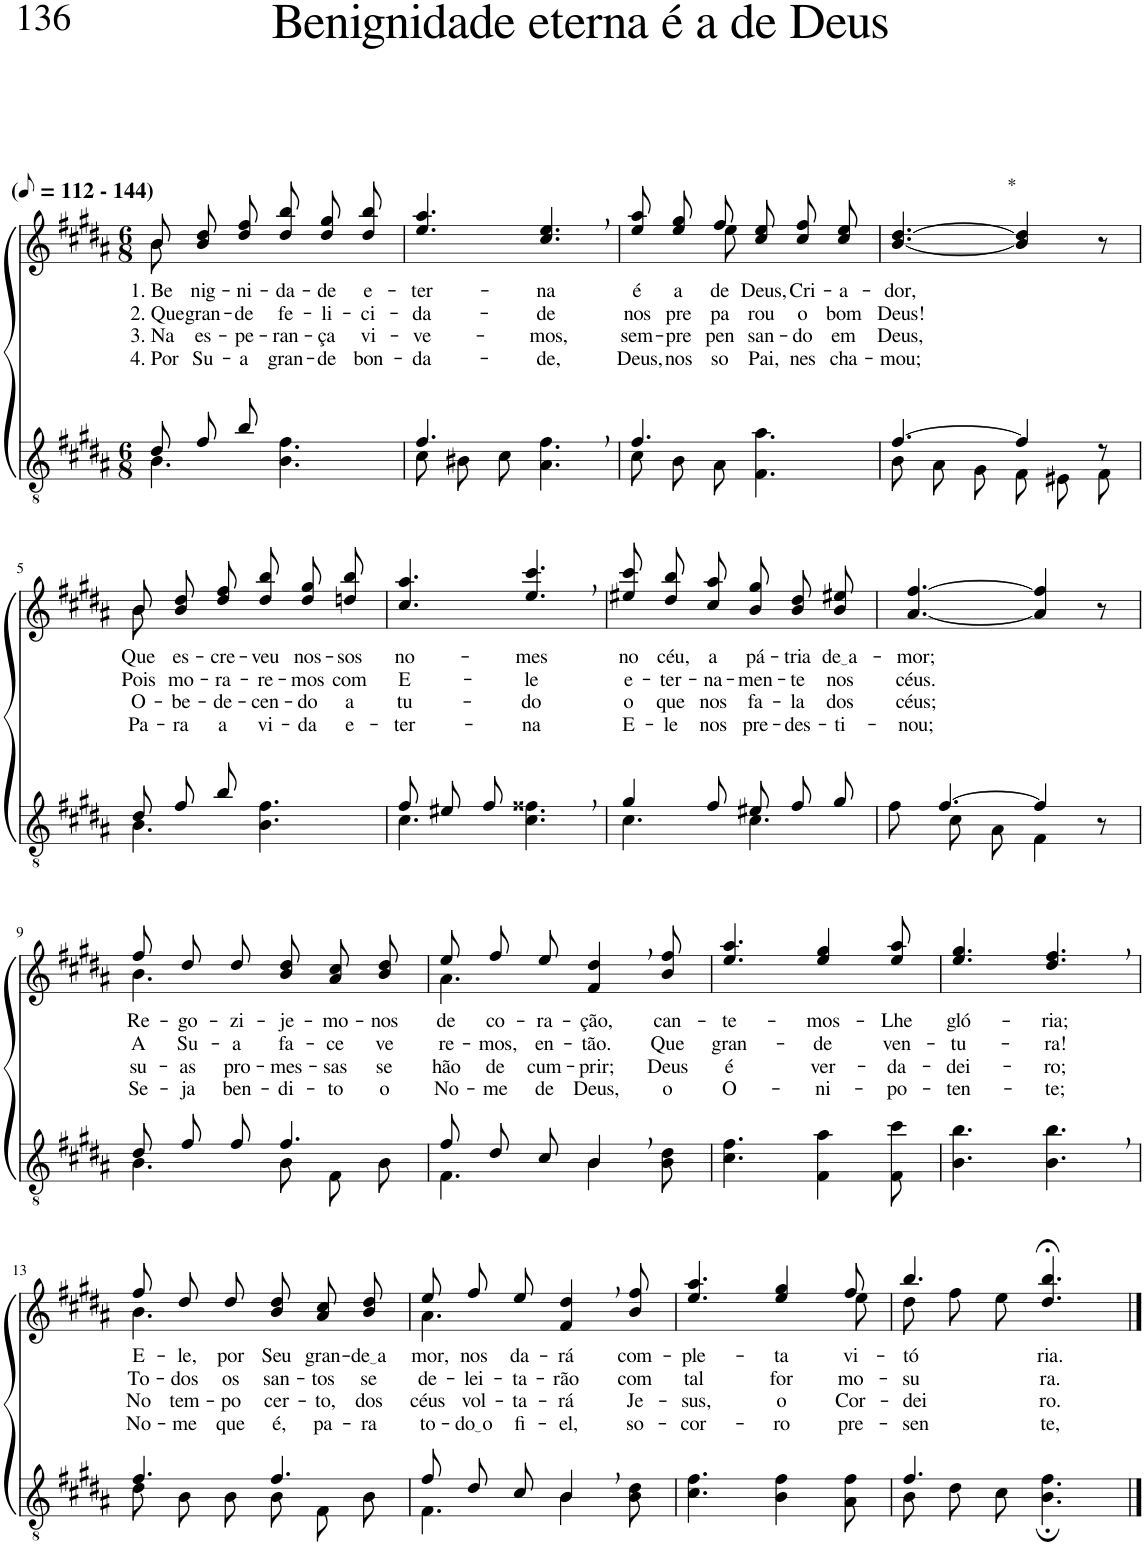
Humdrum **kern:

**kern	**kern	**text	**text	**text	**text
*part2	*part1	*part1	*part1	*part1	*part1
*staff2	*staff1	*staff1	*staff1	*staff1	*staff1
*I"Parte III e IV	*I"Parte I e II	*	*	*	*
*clefGv2	*clefG2	*	*	*	*
*Trd5c9	*Trd5c9	*	*	*	*
*k[f#c#g#d#a#]	*k[f#c#g#d#a#]	*	*	*	*
*M6/8	*M6/8	*	*	*	*
*MM56	*MM56	*	*	*	*
=1	=1	=1	=1	=1	=1
*^	*^	*	*	*	*
!	!	!LO:TX:a:B:t=(	!	!	!	!	!
!	!	!LO:TX:a:B:t=- 144)	!	!	!	!	!
!	!	!	!	!LO:LY:b	!LO:LY:b	!LO:LY:b	!LO:LY:b
8d#/L	4.B\	8b\L	8b\	1. Be-	2. Que	3. Na	4. Por
!	!	!	!	!LO:LY:b	!LO:LY:b	!LO:LY:b	!LO:LY:b
8f#/	.	8b\ 8dd#\	2ryy	-nig-	gran-	es-	Su-
!	!	!	!	!LO:LY:b	!LO:LY:b	!LO:LY:b	!LO:LY:b
8b/J	.	8dd#\ 8ff#\J	.	-ni-	-de	-pe-	-a
!	!	!	!	!LO:LY:b	!LO:LY:b	!LO:LY:b	!LO:LY:b
4.ryy	4.B\ 4.f#\	8dd#\ 8bb\L	.	-da-	fe-	-ran-	gran-
!	!	!	!	!LO:LY:b	!LO:LY:b	!LO:LY:b	!LO:LY:b
.	.	8dd#\ 8gg#\	.	-de	-li-	-ça	-de
!	!	!	!	!LO:LY:b	!LO:LY:b	!LO:LY:b	!LO:LY:b
.	.	8dd#\ 8bb\J	8ryy	e-	-ci-	vi-	bon-
=2	=2	=2	=2	=2	=2	=2	=2
!	!	!	!	!LO:LY:b	!LO:LY:b	!LO:LY:b	!LO:LY:b
*	*	*v	*v	*	*	*	*
4.f#/	8c#\L	4.ee/ 4.aa#/	-ter-	-da-	-ve-	-da-
.	8B#X\	.	.	.	.	.
.	8c#\J	.	.	.	.	.
!	!	!	!LO:LY:b	!LO:LY:b	!LO:LY:b	!LO:LY:b
4.ryy	4.A#\ 4.f#\	4.cc#/, 4.ee/,	-na	-de	-mos,	-de,
=3	=3	=3	=3	=3	=3	=3
!	!	!	!LO:LY:b	!LO:LY:b	!LO:LY:b	!LO:LY:b
*	*	*^	*	*	*	*
4.f#/	8c#\L	8ee\ 8aa#\L	4ryy	é	nos	sem-	Deus,
!	!	!	!	!LO:LY:b	!LO:LY:b	!LO:LY:b	!LO:LY:b
.	8B\	8ee\ 8gg#\	.	a	pre-	-pre	nos-
!	!	!	!	!LO:LY:b	!LO:LY:b	!LO:LY:b	!LO:LY:b
.	8A#\J	8ff#\J	8ee\	de	-pa-	pen-	-so
!	!	!	!	!LO:LY:b	!LO:LY:b	!LO:LY:b	!LO:LY:b
4.ryy	4.F#\ 4.a#\	8cc#\ 8ee\L	4.ryy	Deus,	-rou	-san-	Pai,
!	!	!	!	!LO:LY:b	!LO:LY:b	!LO:LY:b	!LO:LY:b
.	.	8cc#\ 8ff#\	.	Cri-	o	-do	nes
!	!	!	!	!LO:LY:b	!LO:LY:b	!LO:LY:b	!LO:LY:b
.	.	8cc#\ 8ee\J	.	-a-	bom	em	cha-
*	*	*v	*v	*	*	*	*
=4	=4	=4	=4	=4	=4	=4
!	!	!LO:TX:a:t=*	!	!	!	!
!	!	!	!LO:LY:b	!LO:LY:b	!LO:LY:b	!LO:LY:b
[4.f#/	8B\L	[4.b/ [4.dd#/	-dor,	Deus!	Deus,	-mou;
.	8A#\	.	.	.	.	.
.	8G#\J	.	.	.	.	.
4f#/]	8F#\L	4b/] 4dd#/]	.	.	.	.
.	8E#X\	.	.	.	.	.
8r	8F#\J	8r	.	.	.	.
!!LO:LB:g=z
=5	=5	=5	=5	=5	=5	=5
!	!	!	!LO:LY:b	!LO:LY:b	!LO:LY:b	!LO:LY:b
*	*	*^	*	*	*	*
8d#/L	4.B\	8b\L	8b\	Que	Pois	O-	Pa-
!	!	!	!	!LO:LY:b	!LO:LY:b	!LO:LY:b	!LO:LY:b
8f#/	.	8b\ 8dd#\	2ryy	es-	mo-	-be-	-ra
!	!	!	!	!LO:LY:b	!LO:LY:b	!LO:LY:b	!LO:LY:b
8b/J	.	8dd#\ 8ff#\J	.	-cre-	-ra-	-de-	a
!	!	!	!	!LO:LY:b	!LO:LY:b	!LO:LY:b	!LO:LY:b
4.B\ 4.f#\	4.ryy	8dd#\ 8bb\L	.	-veu	-re-	-cen-	vi-
!	!	!	!	!LO:LY:b	!LO:LY:b	!LO:LY:b	!LO:LY:b
.	.	8dd#\ 8gg#\	.	nos-	-mos	-do	-da
!	!	!	!	!LO:LY:b	!LO:LY:b	!LO:LY:b	!LO:LY:b
.	.	8ddn\ 8bb\J	8ryy	-sos	com	a	e-
=6	=6	=6	=6	=6	=6	=6	=6
!	!	!	!	!LO:LY:b	!LO:LY:b	!LO:LY:b	!LO:LY:b
*	*	*v	*v	*	*	*	*
8f#/L	4.c#\	4.cc#/ 4.aa#/	no-	E-	tu-	-ter-
8e#X/	.	.	.	.	.	.
8f#/J	.	.	.	.	.	.
!	!	!	!LO:LY:b	!LO:LY:b	!LO:LY:b	!LO:LY:b
4.ryy	4.c#\ 4.f##X\	4.ee/, 4.ccc#/,	-mes	-le	-do	-na
=7	=7	=7	=7	=7	=7	=7
!	!	!	!LO:LY:b	!LO:LY:b	!LO:LY:b	!LO:LY:b
4g#/	4.c#\	8ee#X\ 8ccc#\L	no	e-	o	E-
!	!	!	!LO:LY:b	!LO:LY:b	!LO:LY:b	!LO:LY:b
.	.	8dd#\ 8bb\	céu,	-ter-	que	-le
!	!	!	!LO:LY:b	!LO:LY:b	!LO:LY:b	!LO:LY:b
8f#/	.	8cc#\ 8aa#\J	a	-na-	nos	nos
!	!	!	!LO:LY:b	!LO:LY:b	!LO:LY:b	!LO:LY:b
8e#X/L	4.c#\	8b\ 8gg#\L	pá-	-men-	fa-	pre-
!	!	!	!LO:LY:b	!LO:LY:b	!LO:LY:b	!LO:LY:b
8f#/	.	8b\ 8dd#\	-tria	-te	-la	-des-
!	!	!	!LO:LY:b	!LO:LY:b	!LO:LY:b	!LO:LY:b
8g#/J	.	8b\ 8ee#X\J	de a	nos	dos	-ti-
=8	=8	=8	=8	=8	=8	=8
!	!	!	!LO:LY:b	!LO:LY:b	!LO:LY:b	!LO:LY:b
[4.f#/	8f#\L	[4.a#/ [4.ff#/	-mor;	céus.	céus;	-nou;
.	8c#\J	.	.	.	.	.
.	8A#\	.	.	.	.	.
4f#/]	4F#\	4a#/] 4ff#/]	.	.	.	.
8r	8ryy	8r	.	.	.	.
!!LO:LB:g=z
=9	=9	=9	=9	=9	=9	=9
*	*	*^	*	*	*	*
!	!	!	!	!LO:LY:b	!LO:LY:b	!LO:LY:b	!LO:LY:b
8d#/L	4.B\	8ff#/L	4.b\	Re-	A	su-	Se-
!	!	!	!	!LO:LY:b	!LO:LY:b	!LO:LY:b	!LO:LY:b
8f#/	.	8dd#/	.	-go-	Su-	-as	-ja
!	!	!	!	!LO:LY:b	!LO:LY:b	!LO:LY:b	!LO:LY:b
8f#/J	.	8dd#/J	.	-zi-	-a	pro-	ben-
!	!	!	!	!LO:LY:b	!LO:LY:b	!LO:LY:b	!LO:LY:b
4.f#/	8B\L	8b\ 8dd#\L	4.ryy	-je-	fa-	-mes-	-di-
!	!	!	!	!LO:LY:b	!LO:LY:b	!LO:LY:b	!LO:LY:b
.	8F#\	8a#\ 8cc#\	.	-mo-	-ce	-sas	-to
!	!	!	!	!LO:LY:b	!LO:LY:b	!LO:LY:b	!LO:LY:b
.	8B\J	8b\ 8dd#\J	.	-nos	ve-	se	o
=10	=10	=10	=10	=10	=10	=10	=10
!	!	!	!	!LO:LY:b	!LO:LY:b	!LO:LY:b	!LO:LY:b
8f#/L	4.F#\	8ee/L	4.a#\	de	-re-	hão	No-
!	!	!	!	!LO:LY:b	!LO:LY:b	!LO:LY:b	!LO:LY:b
8d#/	.	8ff#/	.	co-	-mos,	de	-me
!	!	!	!	!LO:LY:b	!LO:LY:b	!LO:LY:b	!LO:LY:b
8c#/J	.	8ee/J	.	-ra-	en-	cum-	de
!	!	!	!	!LO:LY:b	!LO:LY:b	!LO:LY:b	!LO:LY:b
4B,/	4B\	4f#/, 4dd#/,	4.ryy	-ção,	-tão.	-prir;	Deus,
!	!	!	!	!LO:LY:b	!LO:LY:b	!LO:LY:b	!LO:LY:b
8ryy	8B\ 8d#\	8b/ 8ff#/	.	can-	Que	Deus	o
*	*	*v	*v	*	*	*	*
=11	=11	=11	=11	=11	=11	=11
!	!	!	!LO:LY:b	!LO:LY:b	!LO:LY:b	!LO:LY:b
*v	*v	*	*	*	*	*
4.c#\ 4.f#\	4.ee/ 4.aa#/	-te-	gran-	é	O-
!	!	!LO:LY:b	!LO:LY:b	!LO:LY:b	!LO:LY:b
4F#\ 4a#\	4ee/ 4gg#/	-mos-	-de	ver-	-ni-
!	!	!LO:LY:b	!LO:LY:b	!LO:LY:b	!LO:LY:b
8F#\ 8cc#\	8ee/ 8aa#/	-Lhe	ven-	-da-	-po-
=12	=12	=12	=12	=12	=12
!	!	!LO:LY:b	!LO:LY:b	!LO:LY:b	!LO:LY:b
4.B\ 4.b\	4.ee/ 4.gg#/	gló-	-tu-	-dei-	-ten-
!	!	!LO:LY:b	!LO:LY:b	!LO:LY:b	!LO:LY:b
4.B\, 4.b\,	4.dd#/, 4.ff#/,	-ria;	-ra!	-ro;	-te;
!!LO:LB:g=z
=13	=13	=13	=13	=13	=13
*^	*^	*	*	*	*
!	!	!	!	!LO:LY:b	!LO:LY:b	!LO:LY:b	!LO:LY:b
4.f#/	8d#\L	8ff#/L	4.b\	E-	To-	No	No-
!	!	!	!	!LO:LY:b	!LO:LY:b	!LO:LY:b	!LO:LY:b
.	8B\	8dd#/	.	-le,	-dos	tem-	-me
!	!	!	!	!LO:LY:b	!LO:LY:b	!LO:LY:b	!LO:LY:b
.	8B\J	8dd#/J	.	por	os	-po	que
!	!	!	!	!LO:LY:b	!LO:LY:b	!LO:LY:b	!LO:LY:b
4.f#/	8B\L	8b\ 8dd#\L	4.ryy	Seu	san-	cer-	é,
!	!	!	!	!LO:LY:b	!LO:LY:b	!LO:LY:b	!LO:LY:b
.	8F#\	8a#\ 8cc#\	.	gran-	-tos	-to,	pa-
!	!	!	!	!LO:LY:b	!LO:LY:b	!LO:LY:b	!LO:LY:b
.	8B\J	8b\ 8dd#\J	.	de a	se	dos	-ra
=14	=14	=14	=14	=14	=14	=14	=14
!	!	!	!	!LO:LY:b	!LO:LY:b	!LO:LY:b	!LO:LY:b
8f#/L	4.F#\	8ee/L	4.a#\	mor,	de-	céus	to-
!	!	!	!	!LO:LY:b	!LO:LY:b	!LO:LY:b	!LO:LY:b
8d#/	.	8ff#/	.	nos	-lei-	vol-	do o
!	!	!	!	!LO:LY:b	!LO:LY:b	!LO:LY:b	!LO:LY:b
8c#/J	.	8ee/J	.	da-	-ta-	-ta-	fi-
!	!	!	!	!LO:LY:b	!LO:LY:b	!LO:LY:b	!LO:LY:b
4B,/	4B\	4f#/, 4dd#/,	4.ryy	-rá	-rão	-rá	-el,
!	!	!	!	!LO:LY:b	!LO:LY:b	!LO:LY:b	!LO:LY:b
8ryy	8B\ 8d#\	8b/ 8ff#/	.	com-	com	Je-	so-
=15	=15	=15	=15	=15	=15	=15	=15
!	!	!	!	!LO:LY:b	!LO:LY:b	!LO:LY:b	!LO:LY:b
*v	*v	*	*	*	*	*	*
4.c#\ 4.f#\	4.ee/ 4.aa#/	8ryy	-ple-	tal	-sus,	-cor-
!	!	!	!LO:LY:b	!LO:LY:b	!LO:LY:b	!LO:LY:b
*	*v	*v	*	*	*	*
4B\ 4f#\	4ee/ 4gg#/	-ta	for-	o	-ro
*	*^	*	*	*	*
!	!	!	!LO:LY:b	!LO:LY:b	!LO:LY:b	!LO:LY:b
8A#\ 8f#\	8ff#/	8ee\	vi-	-mo-	Cor-	pre-
=16	=16	=16	=16	=16	=16	=16
*^	*	*	*	*	*	*
!	!	!	!	!LO:LY:b	!LO:LY:b	!LO:LY:b	!LO:LY:b
4.f#/	8B\L	4.bb/	8dd#\L	-tó-	-su-	-dei-	-sen-
.	8d#\	.	8ff#\	.	.	.	.
.	8c#\J	.	8ee\J	.	.	.	.
!	!	!	!	!LO:LY:b	!LO:LY:b	!LO:LY:b	!LO:LY:b
4.ryy	4.B\; 4.f#\;	4.dd#/;< 4.bb/;<	4.ryy	-ria.	-ra.	-ro.	-te,
*v	*v	*	*	*	*	*	*
*	*v	*v	*	*	*	*
==	==	==	==	==	==
*-	*-	*-	*-	*-	*-
